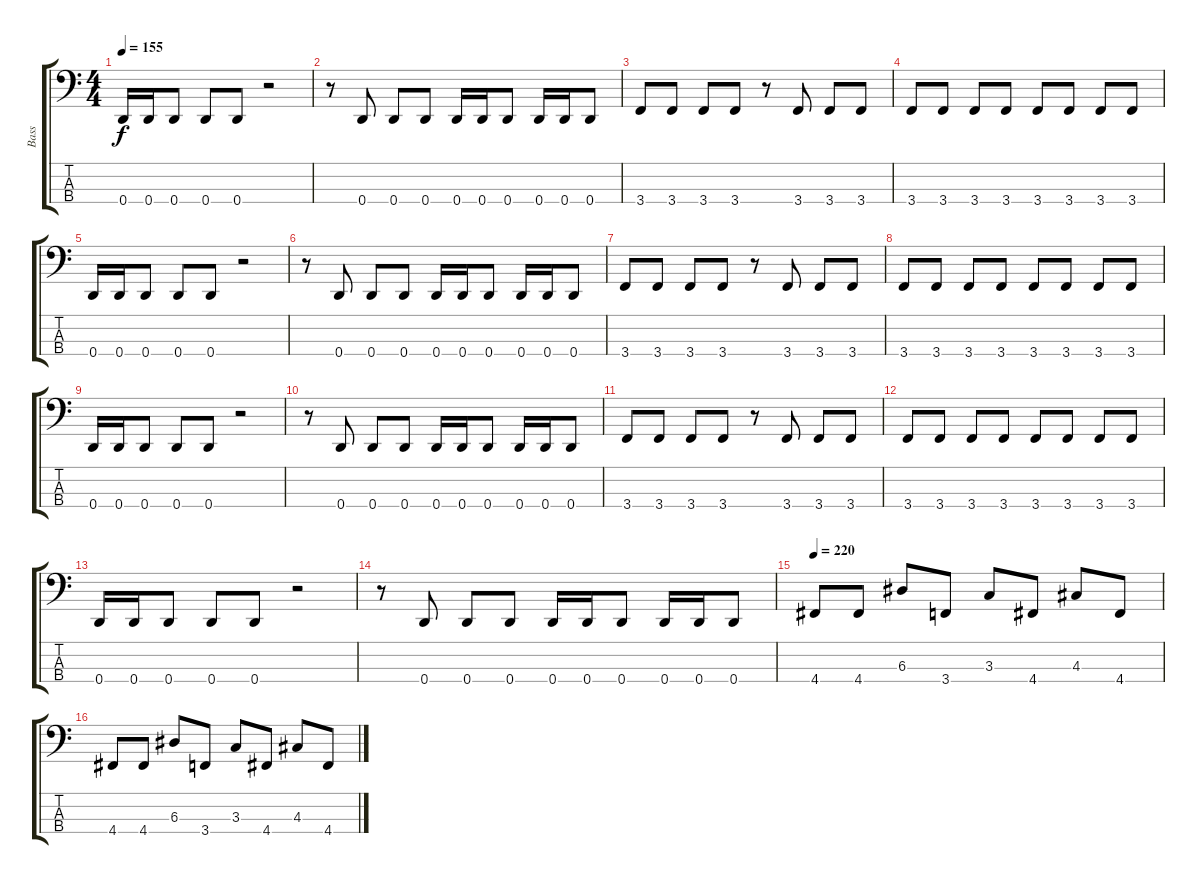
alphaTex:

\track ("Bass" "Bass") {instrument electricbasspick}
\staff {score tabs}
\tuning (G2 D2 A1 D1) {hide}
\ts (4 4)
\tempo 155
\clef f4
\ks c
0.4.16{dy f} 0.4.16 0.4.8 0.4.8 0.4.8 r.2 |
r.8 0.4.8 0.4.8 0.4.8 0.4.16 0.4.16 0.4.8 0.4.16 0.4.16 0.4.8 |
3.4.8 3.4.8 3.4.8 3.4.8 r.8 3.4.8 3.4.8 3.4.8 |
3.4.8 3.4.8 3.4.8 3.4.8 3.4.8 3.4.8 3.4.8 3.4.8 |
0.4.16 0.4.16 0.4.8 0.4.8 0.4.8 r.2 |
r.8 0.4.8 0.4.8 0.4.8 0.4.16 0.4.16 0.4.8 0.4.16 0.4.16 0.4.8 |
3.4.8 3.4.8 3.4.8 3.4.8 r.8 3.4.8 3.4.8 3.4.8 |
3.4.8 3.4.8 3.4.8 3.4.8 3.4.8 3.4.8 3.4.8 3.4.8 |
0.4.16 0.4.16 0.4.8 0.4.8 0.4.8 r.2 |
r.8 0.4.8 0.4.8 0.4.8 0.4.16 0.4.16 0.4.8 0.4.16 0.4.16 0.4.8 |
3.4.8 3.4.8 3.4.8 3.4.8 r.8 3.4.8 3.4.8 3.4.8 |
3.4.8 3.4.8 3.4.8 3.4.8 3.4.8 3.4.8 3.4.8 3.4.8 |
0.4.16 0.4.16 0.4.8 0.4.8 0.4.8 r.2 |
r.8 0.4.8 0.4.8 0.4.8 0.4.16 0.4.16 0.4.8 0.4.16 0.4.16 0.4.8 |
\tempo 220
4.4.8 4.4.8 6.3.8 3.4.8 3.3.8 4.4.8 4.3.8 4.4.8 |
4.4.8 4.4.8 6.3.8 3.4.8 3.3.8 4.4.8 4.3.8 4.4.8
